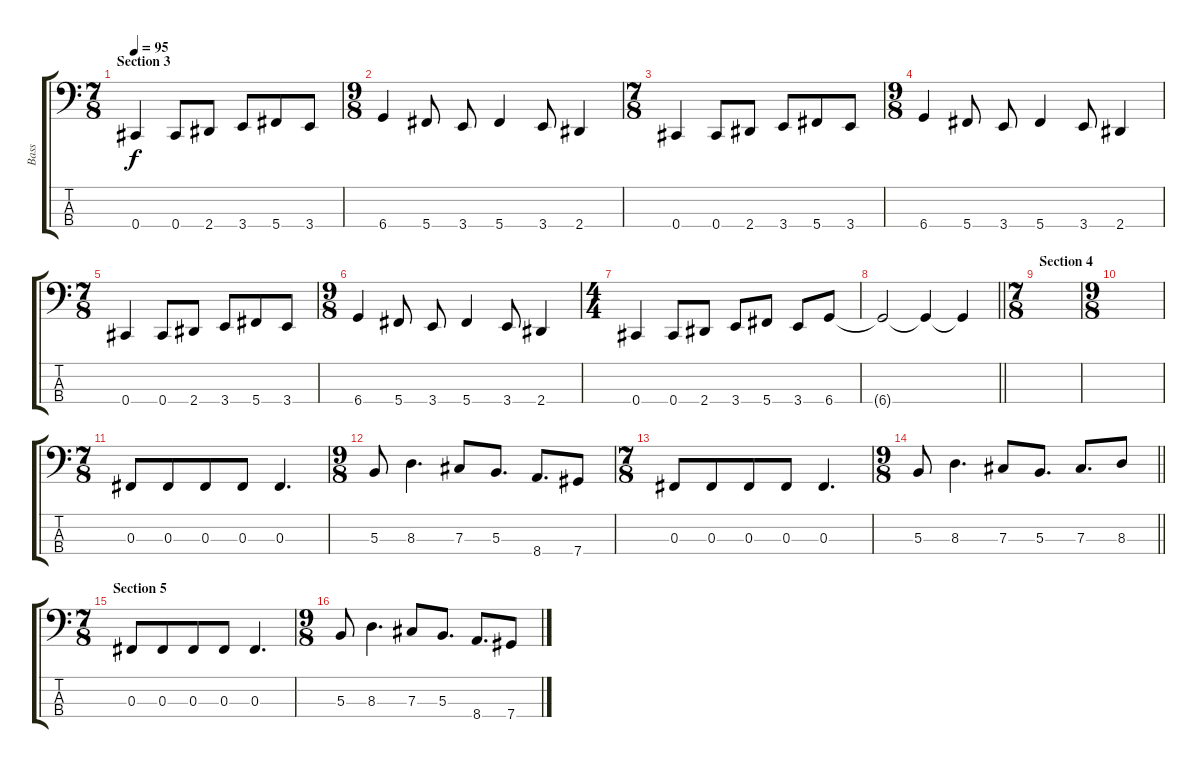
\track ("Bass" "Bass") {instrument electricbassfinger}
\staff {score tabs}
\tuning (E2 B1 Gb1 Db1) {hide}
\ts (7 8)
\section ("" "Section 3")
\tempo 95
\clef f4
\ks c
0.4.4{dy f} 0.4.8 2.4.8 3.4.8 5.4.8 3.4.8 |
\ts (9 8)
6.4.4 5.4.8 3.4.8 5.4.4 3.4.8 2.4.4 |
\ts (7 8)
0.4.4 0.4.8 2.4.8 3.4.8 5.4.8 3.4.8 |
\ts (9 8)
6.4.4 5.4.8 3.4.8 5.4.4 3.4.8 2.4.4 |
\ts (7 8)
0.4.4 0.4.8 2.4.8 3.4.8 5.4.8 3.4.8 |
\ts (9 8)
6.4.4 5.4.8 3.4.8 5.4.4 3.4.8 2.4.4 |
\ts (4 4)
0.4.4 0.4.8 2.4.8 3.4.8 5.4.8 3.4.8 6.4.8 |
\barLineRight lightlight
6.4{t}.2 6.4{t}.4 6.4{t}.4 |
\ts (7 8)
\section ("" "Section 4")
|
\ts (9 8)
|
\ts (7 8)
0.3.8 0.3.8 0.3.8 0.3.8 0.3.4{d} |
\ts (9 8)
5.3.8 8.3.4{d} 7.3.8 5.3.8{d} 8.4.8{d} 7.4.8 |
\ts (7 8)
0.3.8 0.3.8 0.3.8 0.3.8 0.3.4{d} |
\ts (9 8)
\barLineRight lightlight
5.3.8 8.3.4{d} 7.3.8 5.3.8{d} 7.3.8{d} 8.3.8 |
\ts (7 8)
\section ("" "Section 5")
0.3.8 0.3.8 0.3.8 0.3.8 0.3.4{d} |
\ts (9 8)
5.3.8 8.3.4{d} 7.3.8 5.3.8{d} 8.4.8{d} 7.4.8
